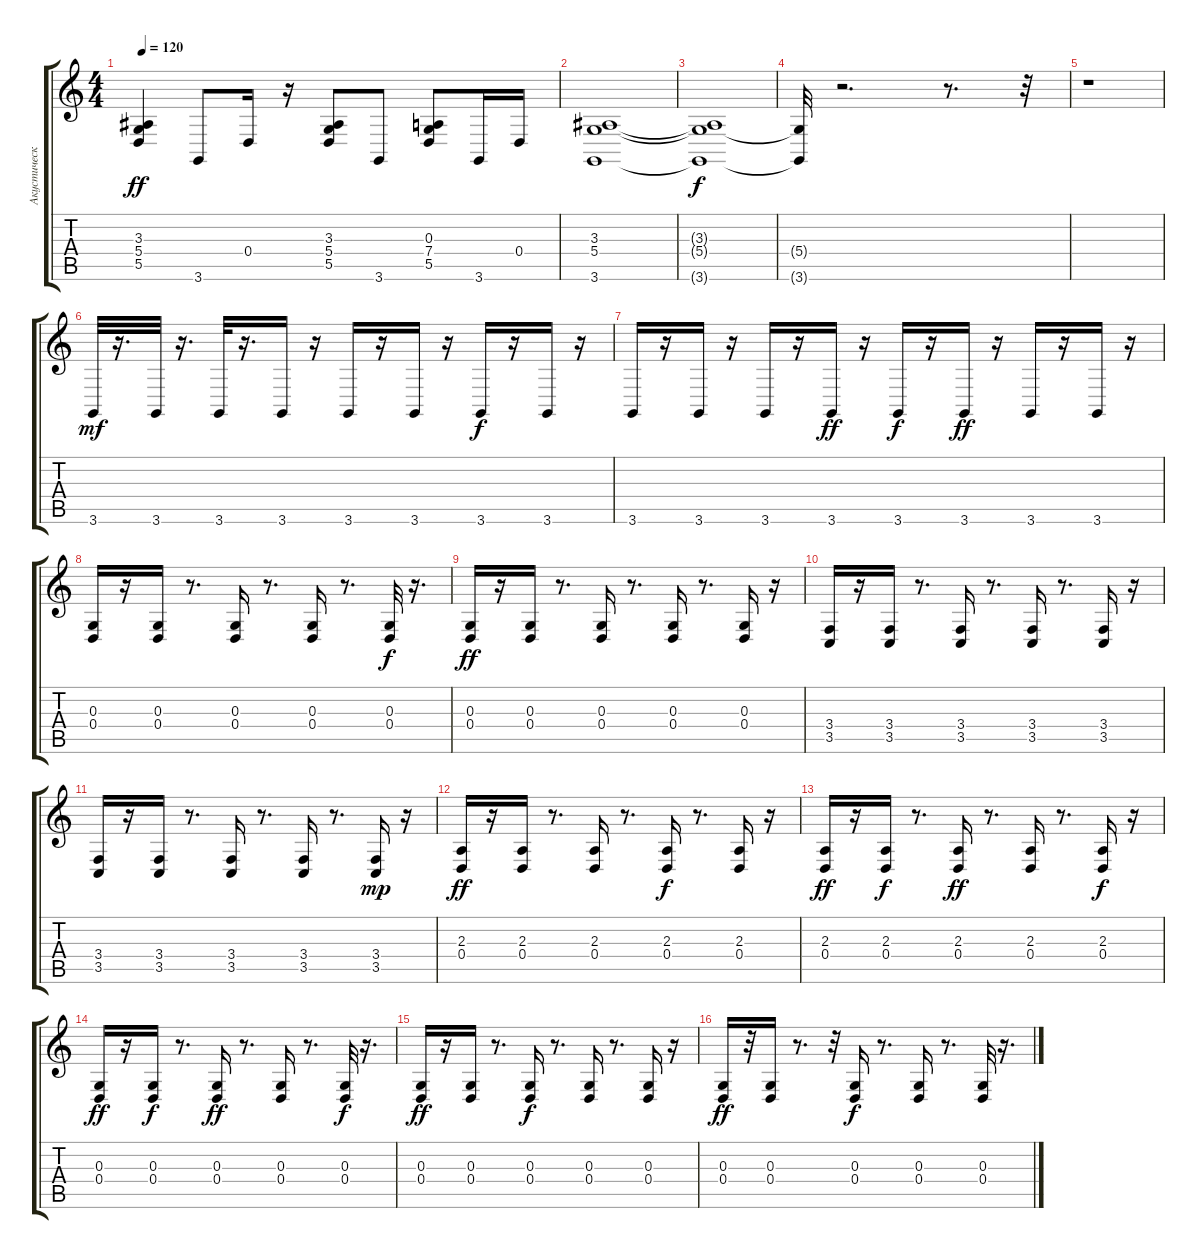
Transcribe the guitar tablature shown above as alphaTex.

\track ("Акустический Гранд Роял" "Акустическ") {instrument acousticgrandpiano}
\staff {score tabs}
\tuning (E4 B3 G3 D3 A2 E2) {hide}
\ts (4 4)
\tempo 120
\clef g2
\ks c
(3.3 5.4 5.5).4{dy ff} 3.6.8 0.4.16 r.16 (3.3 5.4 5.5).8 3.6.8 (0.3 7.4 5.5).8 3.6.16 0.4.16 |
(3.3 5.4 3.6).1 |
(3.3{t} 5.4{t} 3.6{t}).1{dy f} |
(5.4{t} 3.6{t}).32 r.2{d} r.8{d} r.32 |
r.1 |
3.6.32{dy mf instrument electricguitarmuted} r.16{d} 3.6.32 r.16{d} 3.6.32 r.16{d} 3.6.16 r.16 3.6.16 r.16 3.6.16 r.16 3.6.16{dy f} r.16 3.6.16 r.16 |
3.6.16 r.16 3.6.16 r.16 3.6.16 r.16 3.6.16{dy ff} r.16 3.6.16{dy f} r.16 3.6.16{dy ff} r.16 3.6.16 r.16 3.6.16 r.16 |
(0.3 0.4).16 r.16 (0.3 0.4).16 r.8{d} (0.3 0.4).16 r.8{d} (0.3 0.4).16 r.8{d} (0.3 0.4).32{dy f} r.16{d} |
(0.3 0.4).16{dy ff} r.16 (0.3 0.4).16 r.8{d} (0.3 0.4).16 r.8{d} (0.3 0.4).16 r.8{d} (0.3 0.4).16 r.16 |
(3.4 3.5).16 r.16 (3.4 3.5).16 r.8{d} (3.4 3.5).16 r.8{d} (3.4 3.5).16 r.8{d} (3.4 3.5).16 r.16 |
(3.4 3.5).16 r.16 (3.4 3.5).16 r.8{d} (3.4 3.5).16 r.8{d} (3.4 3.5).16 r.8{d} (3.4 3.5).16{dy mp} r.16 |
(2.3 0.4).16{dy ff} r.16 (2.3 0.4).16 r.8{d} (2.3 0.4).16 r.8{d} (2.3 0.4).16{dy f} r.8{d} (2.3 0.4).16 r.16 |
(2.3 0.4).16{dy ff} r.16 (2.3 0.4).16{dy f} r.8{d} (2.3 0.4).16{dy ff} r.8{d} (2.3 0.4).16 r.8{d} (2.3 0.4).16{dy f} r.16 |
(0.3 0.4).16{dy ff} r.16 (0.3 0.4).16{dy f} r.8{d} (0.3 0.4).16{dy ff} r.8{d} (0.3 0.4).16 r.8{d} (0.3 0.4).32{dy f} r.16{d} |
(0.3 0.4).16{dy ff} r.16 (0.3 0.4).16 r.8{d} (0.3 0.4).16{dy f} r.8{d} (0.3 0.4).16 r.8{d} (0.3 0.4).16 r.16 |
(0.3 0.4).16{dy ff} r.32 (0.3 0.4).16 r.8{d} r.32 (0.3 0.4).16{dy f} r.8{d} (0.3 0.4).16 r.8{d} (0.3 0.4).32 r.16{d}
